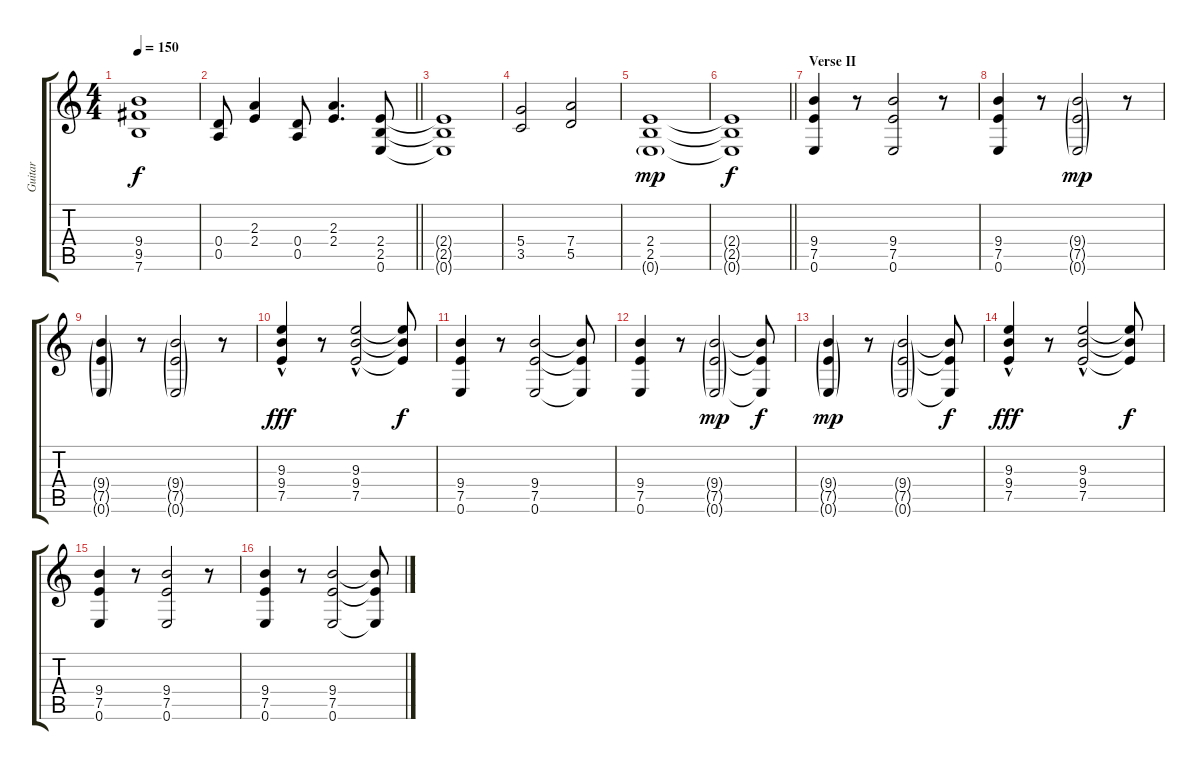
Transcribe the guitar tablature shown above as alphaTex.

\track ("Guitar" "Guitar") {instrument overdrivenguitar}
\staff {score tabs}
\tuning (E4 B3 G3 D3 A2 E2) {hide}
\ts (4 4)
\tempo 150
\clef g2
\ks c
(9.4 9.5 7.6).1{dy f} |
\barLineRight lightlight
(0.4 0.5).8 (2.3 2.4).4 (0.4 0.5).8 (2.3 2.4).4{d} (2.4 2.5 0.6).8 |
(2.4{t} 2.5{t} 0.6{t}).1 |
(5.4 3.5).2 (7.4 5.5).2 |
(2.4 2.5 0.6{g}).1{dy mp} |
\barLineRight lightlight
(2.4{t} 2.5{t} 0.6{t}).1{dy f} |
\section ("" "Verse II")
(9.4 7.5 0.6).4 r.8 (9.4 7.5 0.6).2 r.8 |
(9.4 7.5 0.6).4 r.8 (9.4{g} 7.5{g} 0.6{g}).2{dy mp} r.8 |
(9.4{g} 7.5{g} 0.6{g}).4 r.8 (9.4{g} 7.5{g} 0.6{g}).2 r.8 |
(9.3 9.4{hac} 7.5).4{dy fff} r.8 (9.3 9.4{hac} 7.5).2 (9.3{t} 9.4{t} 7.5{t}).8{dy f} |
(9.4 7.5 0.6).4 r.8 (9.4 7.5 0.6).2 (9.4{t} 7.5{t} 0.6{t}).8 |
(9.4 7.5 0.6).4 r.8 (9.4{g} 7.5{g} 0.6{g}).2{dy mp} (9.4{t} 7.5{t} 0.6{t}).8{dy f} |
(9.4{g} 7.5{g} 0.6{g}).4{dy mp} r.8 (9.4{g} 7.5{g} 0.6{g}).2 (9.4{t} 7.5{t} 0.6{t}).8{dy f} |
(9.3 9.4{hac} 7.5).4{dy fff} r.8 (9.3 9.4{hac} 7.5).2 (9.3{t} 9.4{t} 7.5{t}).8{dy f} |
(9.4 7.5 0.6).4 r.8 (9.4 7.5 0.6).2 r.8 |
(9.4 7.5 0.6).4 r.8 (9.4 7.5 0.6).2 (9.4{t} 7.5{t} 0.6{t}).8
